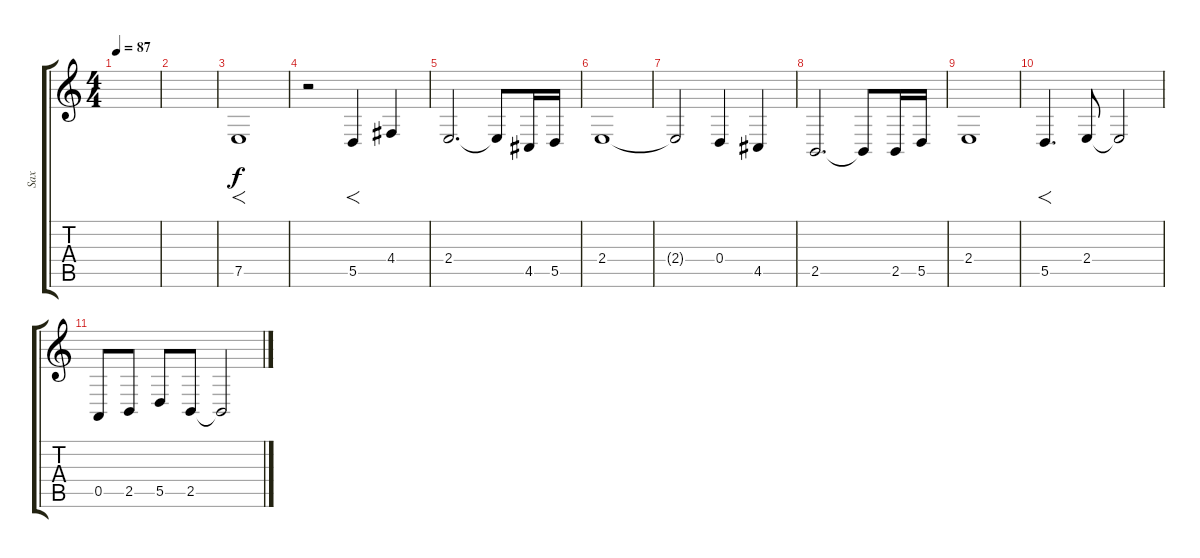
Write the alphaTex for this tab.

\track ("Sax" "Sax") {instrument tenorsax}
\staff {score tabs}
\tuning (E4 B3 G3 D3 A2 E2) {hide}
\ts (4 4)
\tempo 87
\clef g2
\ks c
|
|
7.5.1{f} |
r.2 5.5.4{f} 4.4.4 |
2.4.2{d} 2.4{t}.8 4.5.16 5.5.16 |
2.4.1 |
2.4{t}.2 0.4.4 4.5.4 |
2.5.2{d} 2.5{t}.8 2.5.16 5.5.16 |
2.4.1 |
5.5.4{f d} 2.4.8 2.4{t}.2 |
0.5.8 2.5.8 5.5.8 2.5.8 2.5{t}.2
